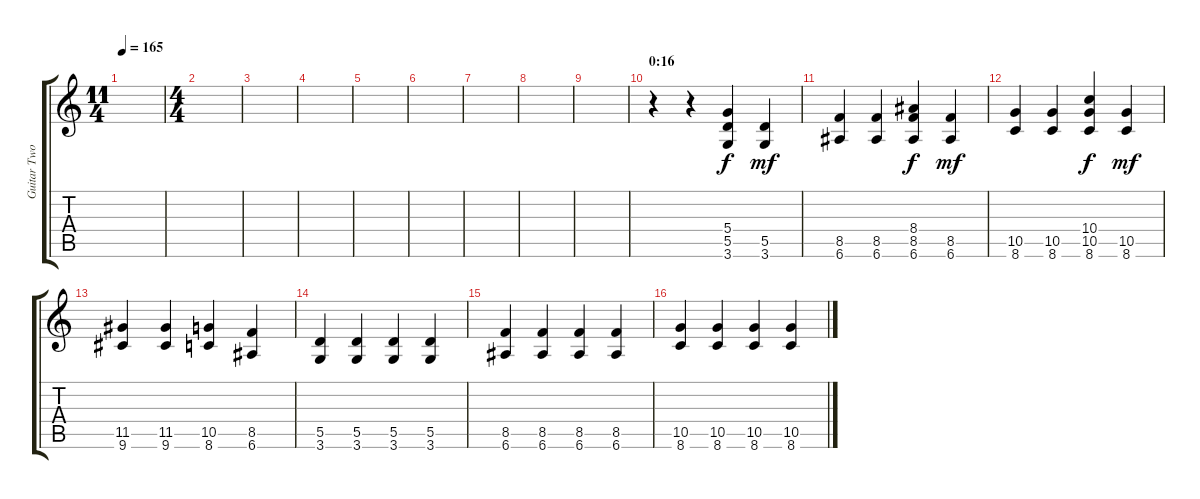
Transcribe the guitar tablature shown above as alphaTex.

\track ("Guitar Two" "Guitar Two") {instrument overdrivenguitar}
\staff {score tabs}
\tuning (E4 B3 G3 D3 A2 E2) {hide}
\ts (11 4)
\tempo 165
\clef g2
\ks c
|
\ts (4 4)
|
|
|
|
|
|
|
|
\section ("" "0:16")
r.4 r.4 (5.4 5.5 3.6).4 (5.5 3.6).4{dy mf} |
(8.5 6.6).4 (8.5 6.6).4 (8.4 8.5 6.6).4{dy f} (8.5 6.6).4{dy mf} |
(10.5 8.6).4 (10.5 8.6).4 (10.4 10.5 8.6).4{dy f} (10.5 8.6).4{dy mf} |
(11.5 9.6).4 (11.5 9.6).4 (10.5 8.6).4 (8.5 6.6).4 |
(5.5 3.6).4 (5.5 3.6).4 (5.5 3.6).4 (5.5 3.6).4 |
(8.5 6.6).4 (8.5 6.6).4 (8.5 6.6).4 (8.5 6.6).4 |
(10.5 8.6).4 (10.5 8.6).4 (10.5 8.6).4 (10.5 8.6).4
